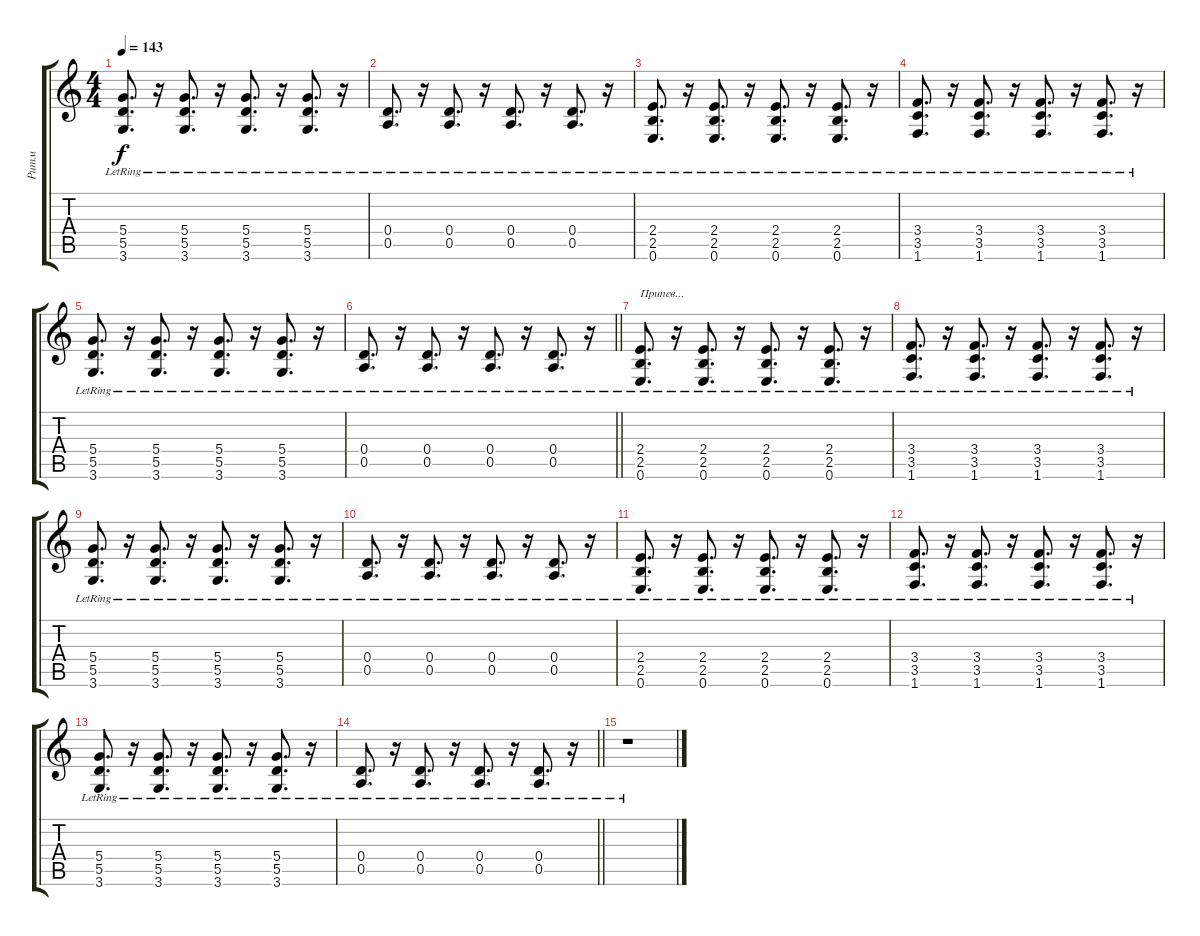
\track ("Ритм" "Ритм") {instrument distortionguitar}
\staff {score tabs}
\tuning (E4 B3 G3 D3 A2 E2) {hide}
\ts (4 4)
\tempo 143
\clef g2
\ks c
(5.4 5.5{lr} 3.6{lr}).8{d dy f} r.16 (5.4 5.5{lr} 3.6{lr}).8{d} r.16 (5.4 5.5{lr} 3.6{lr}).8{d} r.16 (5.4 5.5{lr} 3.6{lr}).8{d} r.16 |
(0.4{lr} 0.5{lr}).8{d} r.16 (0.4{lr} 0.5{lr}).8{d} r.16 (0.4{lr} 0.5{lr}).8{d} r.16 (0.4{lr} 0.5{lr}).8{d} r.16 |
(2.4{lr} 2.5{lr} 0.6{lr}).8{d} r.16 (2.4{lr} 2.5{lr} 0.6{lr}).8{d} r.16 (2.4{lr} 2.5{lr} 0.6{lr}).8{d} r.16 (2.4{lr} 2.5{lr} 0.6{lr}).8{d} r.16 |
(3.4{lr} 3.5{lr} 1.6{lr}).8{d} r.16 (3.4{lr} 3.5{lr} 1.6{lr}).8{d} r.16 (3.4{lr} 3.5{lr} 1.6{lr}).8{d} r.16 (3.4{lr} 3.5{lr} 1.6{lr}).8{d} r.16 |
(5.4 5.5{lr} 3.6{lr}).8{d} r.16 (5.4 5.5{lr} 3.6{lr}).8{d} r.16 (5.4 5.5{lr} 3.6{lr}).8{d} r.16 (5.4 5.5{lr} 3.6{lr}).8{d} r.16 |
\barLineRight lightlight
(0.4{lr} 0.5{lr}).8{d} r.16 (0.4{lr} 0.5{lr}).8{d} r.16 (0.4{lr} 0.5{lr}).8{d} r.16 (0.4{lr} 0.5{lr}).8{d} r.16 |
(2.4{lr} 2.5{lr} 0.6{lr}).8{d txt "Припев..."} r.16 (2.4{lr} 2.5{lr} 0.6{lr}).8{d} r.16 (2.4{lr} 2.5{lr} 0.6{lr}).8{d} r.16 (2.4{lr} 2.5{lr} 0.6{lr}).8{d} r.16 |
(3.4{lr} 3.5{lr} 1.6{lr}).8{d} r.16 (3.4{lr} 3.5{lr} 1.6{lr}).8{d} r.16 (3.4{lr} 3.5{lr} 1.6{lr}).8{d} r.16 (3.4{lr} 3.5{lr} 1.6{lr}).8{d} r.16 |
(5.4 5.5{lr} 3.6{lr}).8{d} r.16 (5.4 5.5{lr} 3.6{lr}).8{d} r.16 (5.4 5.5{lr} 3.6{lr}).8{d} r.16 (5.4 5.5{lr} 3.6{lr}).8{d} r.16 |
(0.4{lr} 0.5{lr}).8{d} r.16 (0.4{lr} 0.5{lr}).8{d} r.16 (0.4{lr} 0.5{lr}).8{d} r.16 (0.4{lr} 0.5{lr}).8{d} r.16 |
(2.4{lr} 2.5{lr} 0.6{lr}).8{d} r.16 (2.4{lr} 2.5{lr} 0.6{lr}).8{d} r.16 (2.4{lr} 2.5{lr} 0.6{lr}).8{d} r.16 (2.4{lr} 2.5{lr} 0.6{lr}).8{d} r.16 |
(3.4{lr} 3.5{lr} 1.6{lr}).8{d} r.16 (3.4{lr} 3.5{lr} 1.6{lr}).8{d} r.16 (3.4{lr} 3.5{lr} 1.6{lr}).8{d} r.16 (3.4{lr} 3.5{lr} 1.6{lr}).8{d} r.16 |
(5.4 5.5{lr} 3.6{lr}).8{d} r.16 (5.4 5.5{lr} 3.6{lr}).8{d} r.16 (5.4 5.5{lr} 3.6{lr}).8{d} r.16 (5.4 5.5{lr} 3.6{lr}).8{d} r.16 |
\barLineRight lightlight
(0.4{lr} 0.5{lr}).8{d} r.16 (0.4{lr} 0.5{lr}).8{d} r.16 (0.4{lr} 0.5{lr}).8{d} r.16 (0.4{lr} 0.5{lr}).8{d} r.16 |
r.1
